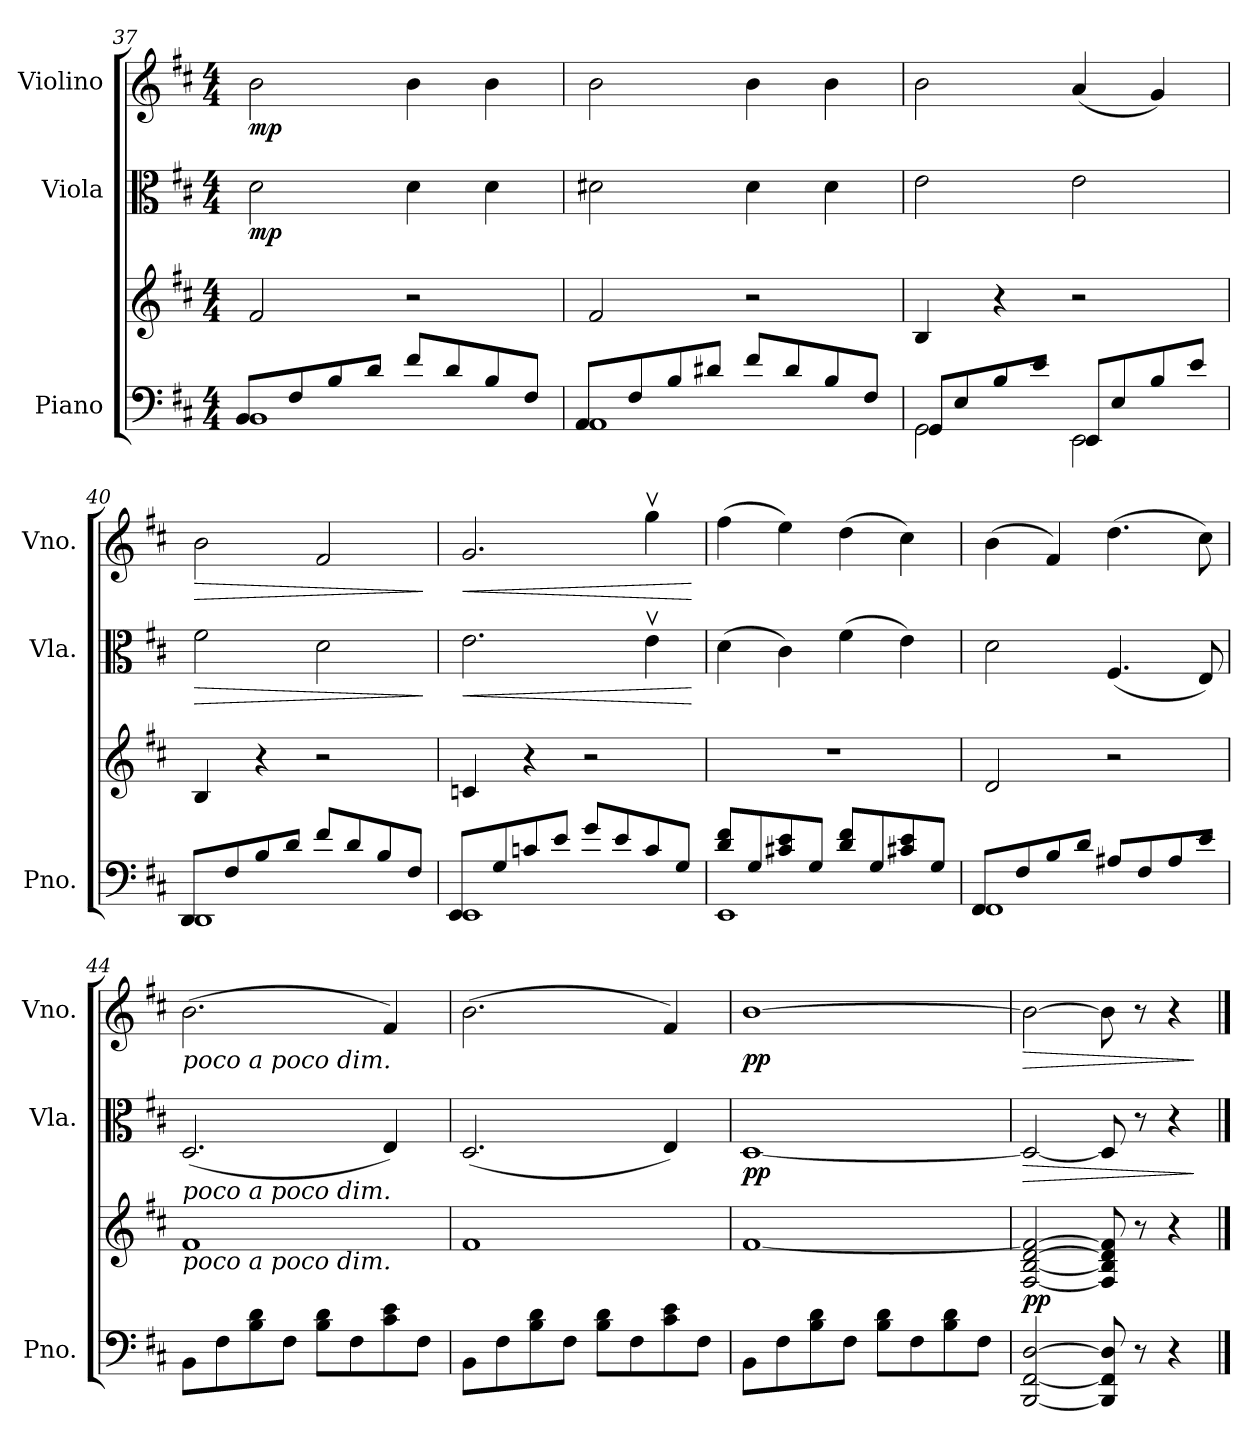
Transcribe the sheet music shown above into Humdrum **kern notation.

**kern	**kern	**dynam	**kern	**dynam	**kern	**dynam
*part3	*part3	*part3	*part2	*part2	*part1	*part1
*staff4	*staff3	*staff3/4	*staff2	*staff2	*staff1	*staff1
*I"Piano	*	*	*I"Viola	*	*I"Violino	*
*I'Pno.	*	*	*I'Vla.	*	*I'Vno.	*
*clefF4	*clefG2	*	*clefC3	*	*clefG2	*
*k[f#c#]	*k[f#c#]	*	*k[f#c#]	*	*k[f#c#]	*
*M4/4	*M4/4	*	*M4/4	*	*M4/4	*
=37	=37	=37	=37	=37	=37	=37
*^	*	*	*	*	*	*
*	*^	*	*	*	*	*	*
!	!	!	!	!	!	!LO:DY:b	!	!LO:DY:b
1rbyy	1BB	8BB/L	2f#/	.	2d\	mp	2b\	mp
.	.	8F#/	.	.	.	.	.	.
.	.	8B/	.	.	.	.	.	.
.	.	8d/J	.	.	.	.	.	.
.	.	8f#/L	2r	.	4d\	.	4b\	.
.	.	8d/	.	.	.	.	.	.
.	.	8B/	.	.	4d\	.	4b\	.
.	.	8F#/J	.	.	.	.	.	.
=38	=38	=38	=38	=38	=38	=38	=38	=38
1rbyy	1AA	8AA/L	2f#/	.	2d#X\	.	2b\	.
.	.	8F#/	.	.	.	.	.	.
.	.	8B/	.	.	.	.	.	.
.	.	8d#X/J	.	.	.	.	.	.
.	.	8f#/L	2r	.	4d#\	.	4b\	.
.	.	8d#/	.	.	.	.	.	.
.	.	8B/	.	.	4d#\	.	4b\	.
.	.	8F#/J	.	.	.	.	.	.
!!LO:LB:g=z
=39	=39	=39	=39	=39	=39	=39	=39	=39
1rbyy	2GG\	8GG/L	4B/	.	2e\	.	2b\	.
.	.	8E/	.	.	.	.	.	.
.	.	8B/	4r	.	.	.	.	.
.	.	8e/J	.	.	.	.	.	.
.	2EE\	8EE/L	2r	.	2e\	.	(4a/	.
.	.	8E/	.	.	.	.	.	.
.	.	8B/	.	.	.	.	4g/)	.
.	.	8e/J	.	.	.	.	.	.
=40	=40	=40	=40	=40	=40	=40	=40	=40
!	!	!	!	!	!	!LO:HP:b	!	!LO:HP:b
1rbyy	1DD	8DD/L	4B/	.	2f#\	>	2b\	>
.	.	8F#/	.	.	.	.	.	.
.	.	8B/	4r	.	.	.	.	.
.	.	8d/J	.	.	.	.	.	.
.	.	8f#/L	2r	.	2d\	.	2f#/	.
.	.	8d/	.	.	.	.	.	.
.	.	8B/	.	.	.	.	.	.
.	.	8F#/J	.	.	.	.	.	.
*v	*v	*v	*	*	*	*	*	*
.	.	.	.	]	.	]
=41	=41	=41	=41	=41	=41	=41
*^	*	*	*	*	*	*
*	*^	*	*	*	*	*	*
!	!	!	!	!	!	!LO:HP:b	!	!LO:HP:b
1rbyy	1EE	8EE/L	4cn/	.	2.e\	<	2.g/	<
.	.	8G/	.	.	.	.	.	.
.	.	8cn/	4r	.	.	.	.	.
.	.	8e/J	.	.	.	.	.	.
.	.	8g/L	2r	.	.	.	.	.
.	.	8e/	.	.	.	.	.	.
.	.	8c/	.	.	4ev\	.	4ggv\	.
.	.	8G/J	.	.	.	.	.	.
*v	*v	*v	*	*	*	*	*	*
.	.	.	.	[	.	[
!!LO:PB:g=z
=42	=42	=42	=42	=42	=42	=42
*^	*	*	*	*	*	*
*	*^	*	*	*	*	*	*
1rbyy	1EE	8d/ 8f#/L	1r	.	(4d\	.	(4ff#\	.
.	.	8G/	.	.	.	.	.	.
.	.	8c#X/ 8e/	.	.	4c#\)	.	4ee\)	.
.	.	8G/J	.	.	.	.	.	.
.	.	8d/ 8f#/L	.	.	(4f#\	.	(4dd\	.
.	.	8G/	.	.	.	.	.	.
.	.	8c#X/ 8e/	.	.	4e\)	.	4cc#\)	.
.	.	8G/J	.	.	.	.	.	.
=43	=43	=43	=43	=43	=43	=43	=43	=43
1rbyy	1FF#	8FF#/L	2d/	.	2d\	.	(4b\	.
.	.	8F#/	.	.	.	.	.	.
.	.	8B/	.	.	.	.	4f#/)	.
.	.	8d/J	.	.	.	.	.	.
.	.	8A#X/L	2r	.	(4.F#/	.	(4.dd\	.
.	.	8F#/	.	.	.	.	.	.
.	.	8A#/	.	.	.	.	.	.
.	.	8e/J	.	.	8E/)	.	8cc#\)	.
=44	=44	=44	=44	=44	=44	=44	=44	=44
!	!	!	!	!	!	!	!LO:TX:b:i:t=poco a poco dim.	!
!	!	!	!	!	!LO:TX:b:i:t=poco a poco dim.	!	!	!
!	!	!	!LO:TX:b:i:t=poco a poco dim.	!	!	!	!	!
*v	*v	*v	*	*	*	*	*	*
8BB\L	1f#	.	(2.D/	.	(2.b\	.
8F#\	.	.	.	.	.	.
8B\ 8d\	.	.	.	.	.	.
8F#\J	.	.	.	.	.	.
8B\ 8d\L	.	.	.	.	.	.
8F#\	.	.	.	.	.	.
8c#\ 8e\	.	.	4E/)	.	4f#/)	.
8F#\J	.	.	.	.	.	.
=45	=45	=45	=45	=45	=45	=45
8BB\L	1f#	.	(2.D/	.	(2.b\	.
8F#\	.	.	.	.	.	.
8B\ 8d\	.	.	.	.	.	.
8F#\J	.	.	.	.	.	.
8B\ 8d\L	.	.	.	.	.	.
8F#\	.	.	.	.	.	.
8c#\ 8e\	.	.	4E/)	.	4f#/)	.
8F#\J	.	.	.	.	.	.
!!LO:LB:g=z
=46	=46	=46	=46	=46	=46	=46
!	!	!	!	!LO:DY:b	!	!LO:DY:b
8BB\L	[1f#	.	[1D	pp	[1b	pp
8F#\	.	.	.	.	.	.
8B\ 8d\	.	.	.	.	.	.
8F#\J	.	.	.	.	.	.
8B\ 8d\L	.	.	.	.	.	.
8F#\	.	.	.	.	.	.
8B\ 8d\	.	.	.	.	.	.
8F#\J	.	.	.	.	.	.
=47	=47	=47	=47	=47	=47	=47
!	!	!LO:DY:a=2	!	!LO:HP:b	!	!LO:HP:b
[2BBB/ [2FF#/ [2D/	[2F#/ [2B/ [2d/ 2f#/_	pp	2D/_	>	2b\_	>
8BBB/] 8FF#/] 8D/]	8F#/] 8B/] 8d/] 8f#/]	.	8D/]	.	8b\]	.
8r	8r	.	8r	.	8r	.
4r	4r	.	4r	.	4r	.
.	.	.	.	]	.	]
==	==	==	==	==	==	==
*-	*-	*-	*-	*-	*-	*-
